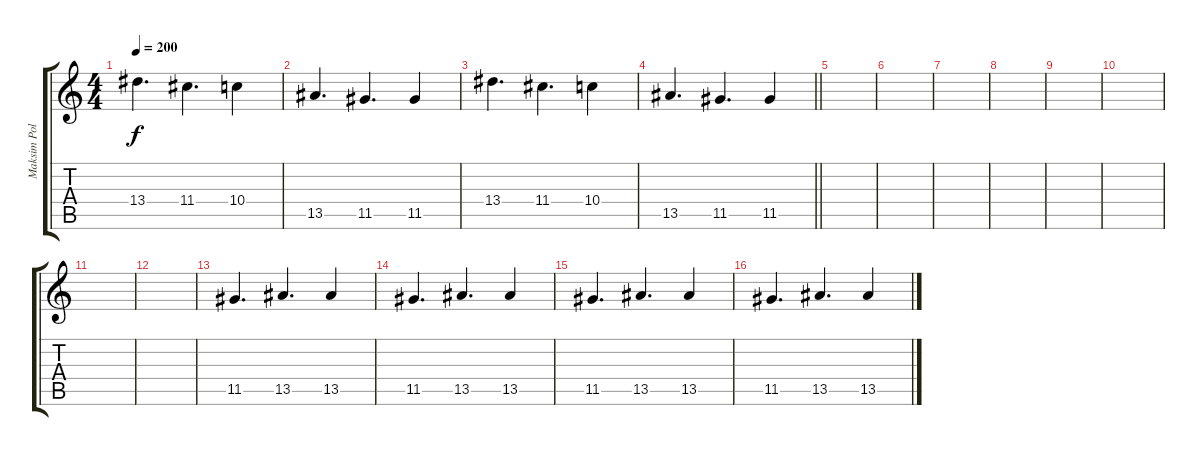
\track ("Maksim Polivanov" "Maksim Pol") {instrument electricguitarjazz}
\staff {score tabs}
\tuning (E4 B3 G3 D3 A2 E2) {hide}
\ts (4 4)
\tempo 200
\clef g2
\ks c
13.4.4{d dy f} 11.4.4{d} 10.4.4 |
13.5.4{d} 11.5.4{d} 11.5.4 |
13.4.4{d} 11.4.4{d} 10.4.4 |
\barLineRight lightlight
13.5.4{d} 11.5.4{d} 11.5.4 |
\section ("" "")
|
|
|
|
|
|
|
|
11.5.4{d} 13.5.4{d} 13.5.4 |
11.5.4{d} 13.5.4{d} 13.5.4 |
11.5.4{d} 13.5.4{d} 13.5.4 |
11.5.4{d} 13.5.4{d} 13.5.4
